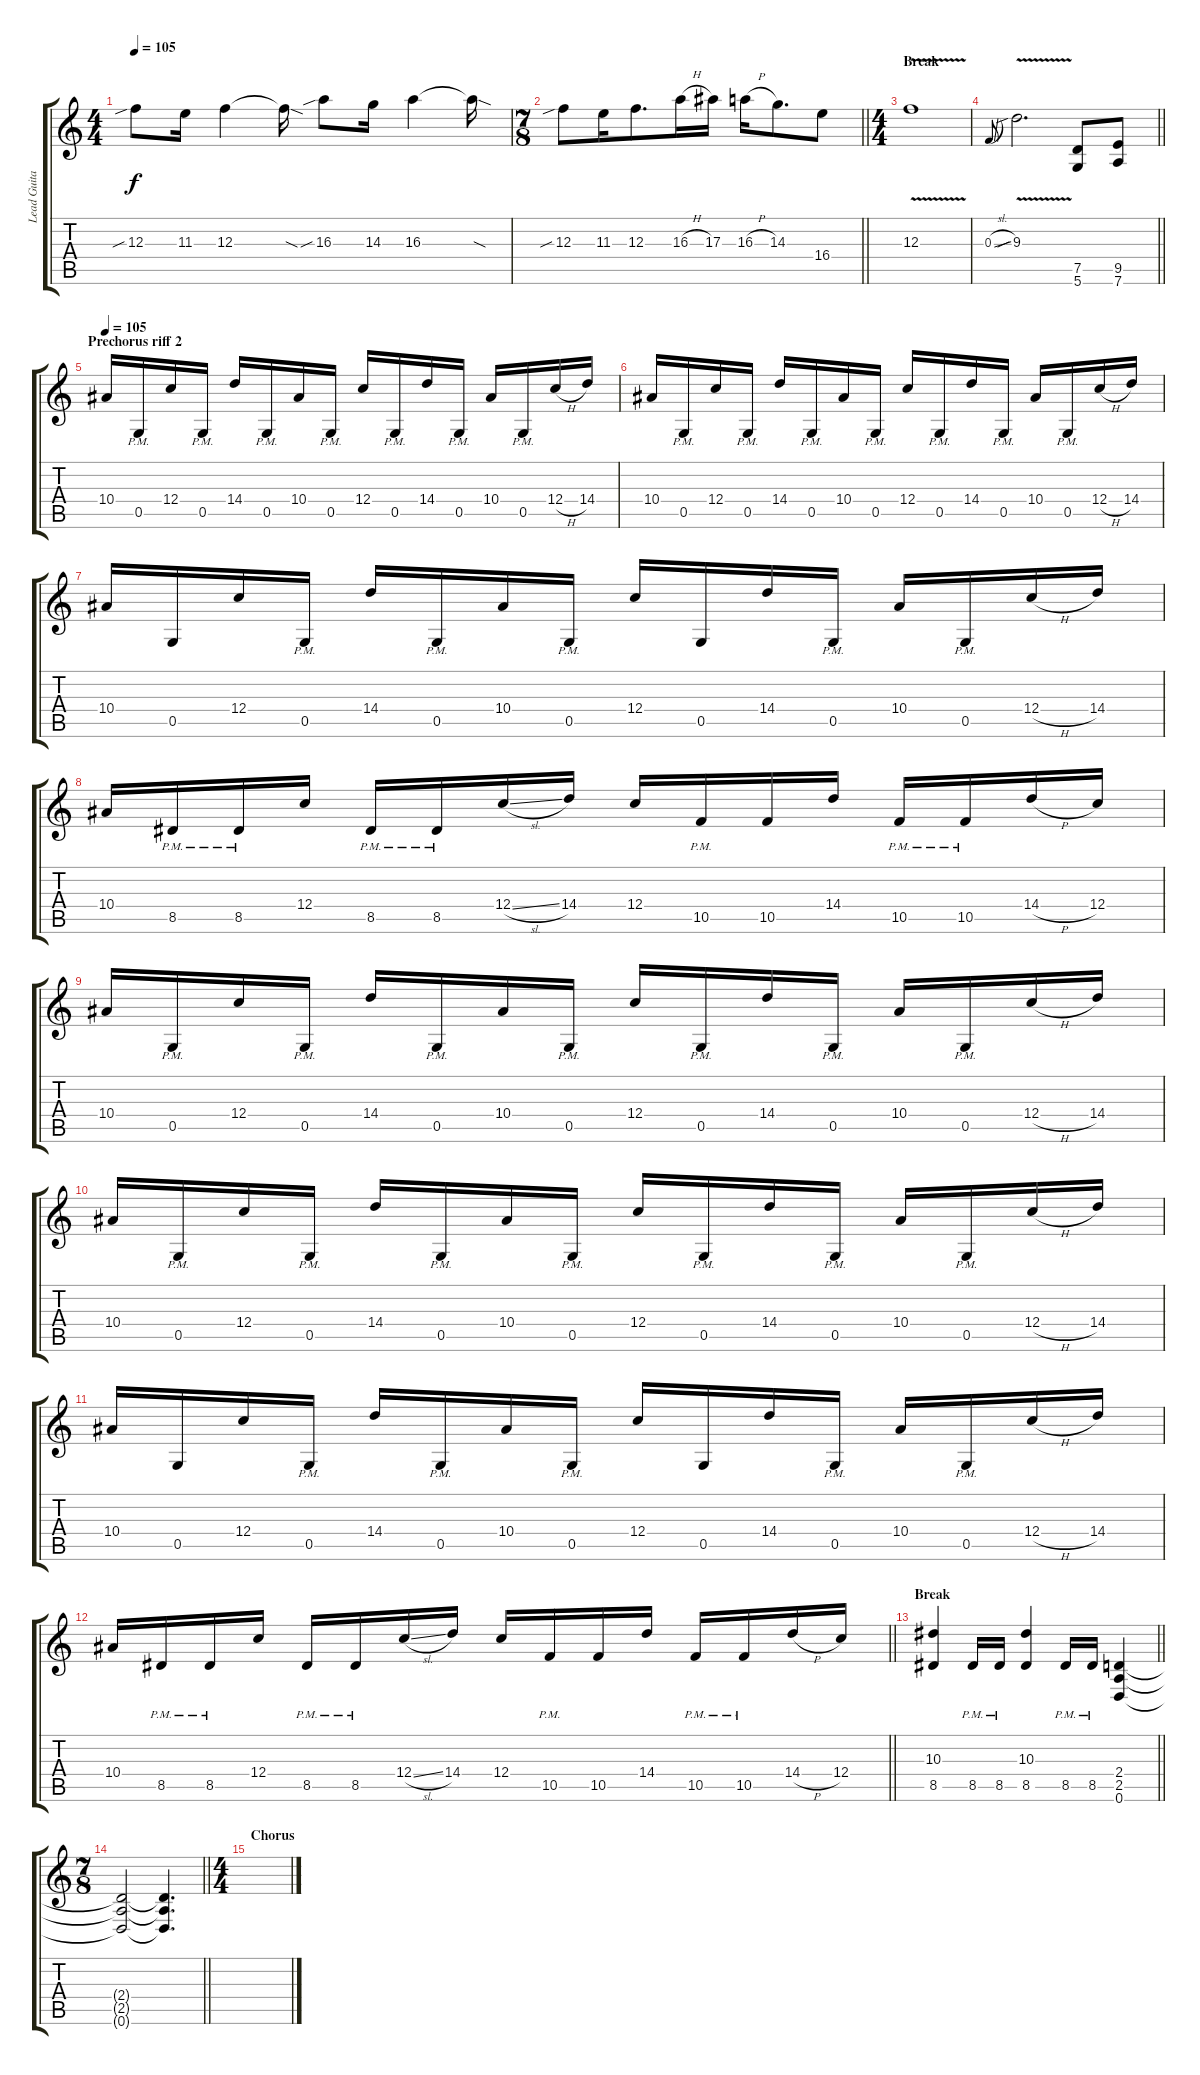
\track ("Lead Guitar 1" "Lead Guita") {instrument overdrivenguitar}
\staff {score tabs}
\tuning (D4 A3 F3 C3 G2 D2) {hide}
\ts (4 4)
\tempo 105
\clef g2
\ks c
12.3{sib}.8{dy f} 11.3.16 12.3.4 12.3{sod t}.16 16.3{sib}.8 14.3.16 16.3.4 16.3{sod t}.16 |
\ts (7 8)
\barLineRight lightlight
12.3{sib}.8 11.3.16 12.3.8{d} 16.3{h}.16 17.3.16 16.3{h}.16 14.3.8{d} 16.4.8 |
\ts (4 4)
\section ("" "Break")
12.3{v}.1 |
\barLineRight lightlight
0.3{sl}.8{gr onbeat} 9.3{v sib}.2{d} (7.5 5.6).8 (9.5 7.6).8 |
\section ("" "Prechorus riff 2")
\tempo 105
10.4.16 0.5{pm}.16 12.4.16 0.5{pm}.16 14.4.16 0.5{pm}.16 10.4.16 0.5{pm}.16 12.4.16 0.5{pm}.16 14.4.16 0.5{pm}.16 10.4.16 0.5{pm}.16 12.4{h}.16 14.4.16 |
10.4.16 0.5{pm}.16 12.4.16 0.5{pm}.16 14.4.16 0.5{pm}.16 10.4.16 0.5{pm}.16 12.4.16 0.5{pm}.16 14.4.16 0.5{pm}.16 10.4.16 0.5{pm}.16 12.4{h}.16 14.4.16 |
10.4.16 0.5.16 12.4.16 0.5{pm}.16 14.4.16 0.5{pm}.16 10.4.16 0.5{pm}.16 12.4.16 0.5.16 14.4.16 0.5{pm}.16 10.4.16 0.5{pm}.16 12.4{h}.16 14.4.16 |
10.4.16 8.5{pm}.16 8.5{pm}.16 12.4.16 8.5{pm}.16 8.5{pm}.16 12.4{sl}.16 14.4.16 12.4.16 10.5{pm}.16 10.5.16 14.4.16 10.5{pm}.16 10.5{pm}.16 14.4{h}.16 12.4.16 |
10.4.16 0.5{pm}.16 12.4.16 0.5{pm}.16 14.4.16 0.5{pm}.16 10.4.16 0.5{pm}.16 12.4.16 0.5{pm}.16 14.4.16 0.5{pm}.16 10.4.16 0.5{pm}.16 12.4{h}.16 14.4.16 |
10.4.16 0.5{pm}.16 12.4.16 0.5{pm}.16 14.4.16 0.5{pm}.16 10.4.16 0.5{pm}.16 12.4.16 0.5{pm}.16 14.4.16 0.5{pm}.16 10.4.16 0.5{pm}.16 12.4{h}.16 14.4.16 |
10.4.16 0.5.16 12.4.16 0.5{pm}.16 14.4.16 0.5{pm}.16 10.4.16 0.5{pm}.16 12.4.16 0.5.16 14.4.16 0.5{pm}.16 10.4.16 0.5{pm}.16 12.4{h}.16 14.4.16 |
\barLineRight lightlight
10.4.16 8.5{pm}.16 8.5{pm}.16 12.4.16 8.5{pm}.16 8.5{pm}.16 12.4{sl}.16 14.4.16 12.4.16 10.5{pm}.16 10.5.16 14.4.16 10.5{pm}.16 10.5{pm}.16 14.4{h}.16 12.4.16 |
\section ("" "Break")
\barLineRight lightlight
(10.3 8.5).4 8.5{pm}.16 8.5{pm}.16 (10.3 8.5).4 8.5{pm}.16 8.5{pm}.16 (2.4 2.5 0.6).4 |
\ts (7 8)
\barLineRight lightlight
(2.4{t} 2.5{t} 0.6{t}).2 (2.4{t} 2.5{t} 0.6{t}).4{d} |
\ts (4 4)
\section ("" "Chorus")
